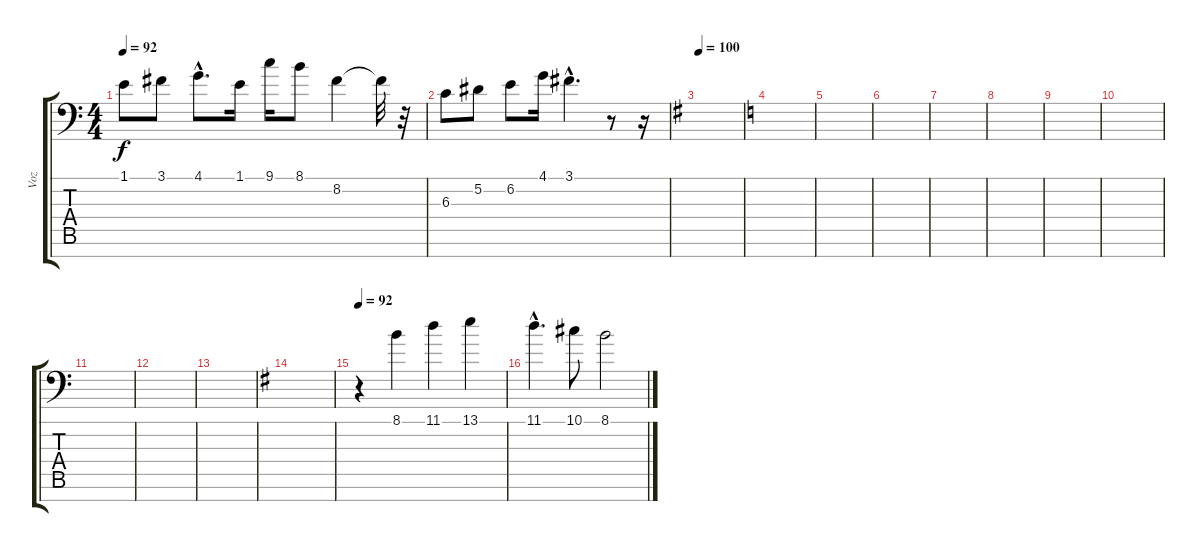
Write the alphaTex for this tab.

\track ("Voz" "Voz") {instrument clarinet}
\staff {score tabs}
\tuning (Eb4 Bb3 Gb3 Db3 Ab2 Eb2 Bb1) {hide}
\ts (4 4)
\tempo 92
\clef f4
\ks c
1.1.8{dy f} 3.1.8 4.1{hac}.8{d} 1.1.16 9.1.16 8.1.8 8.2.4 8.2{t}.32 r.32 |
6.3.8 5.2.8 6.2.8 4.1.16 3.1{hac}.4{d} r.8 r.16 |
\tempo 100
\ks g
|
\ks c
|
|
|
|
|
|
|
|
|
|
\ks g
|
\tempo 92
r.4 8.1.4 11.1.4 13.1.4 |
11.1{hac}.4{d} 10.1.8 8.1.2
